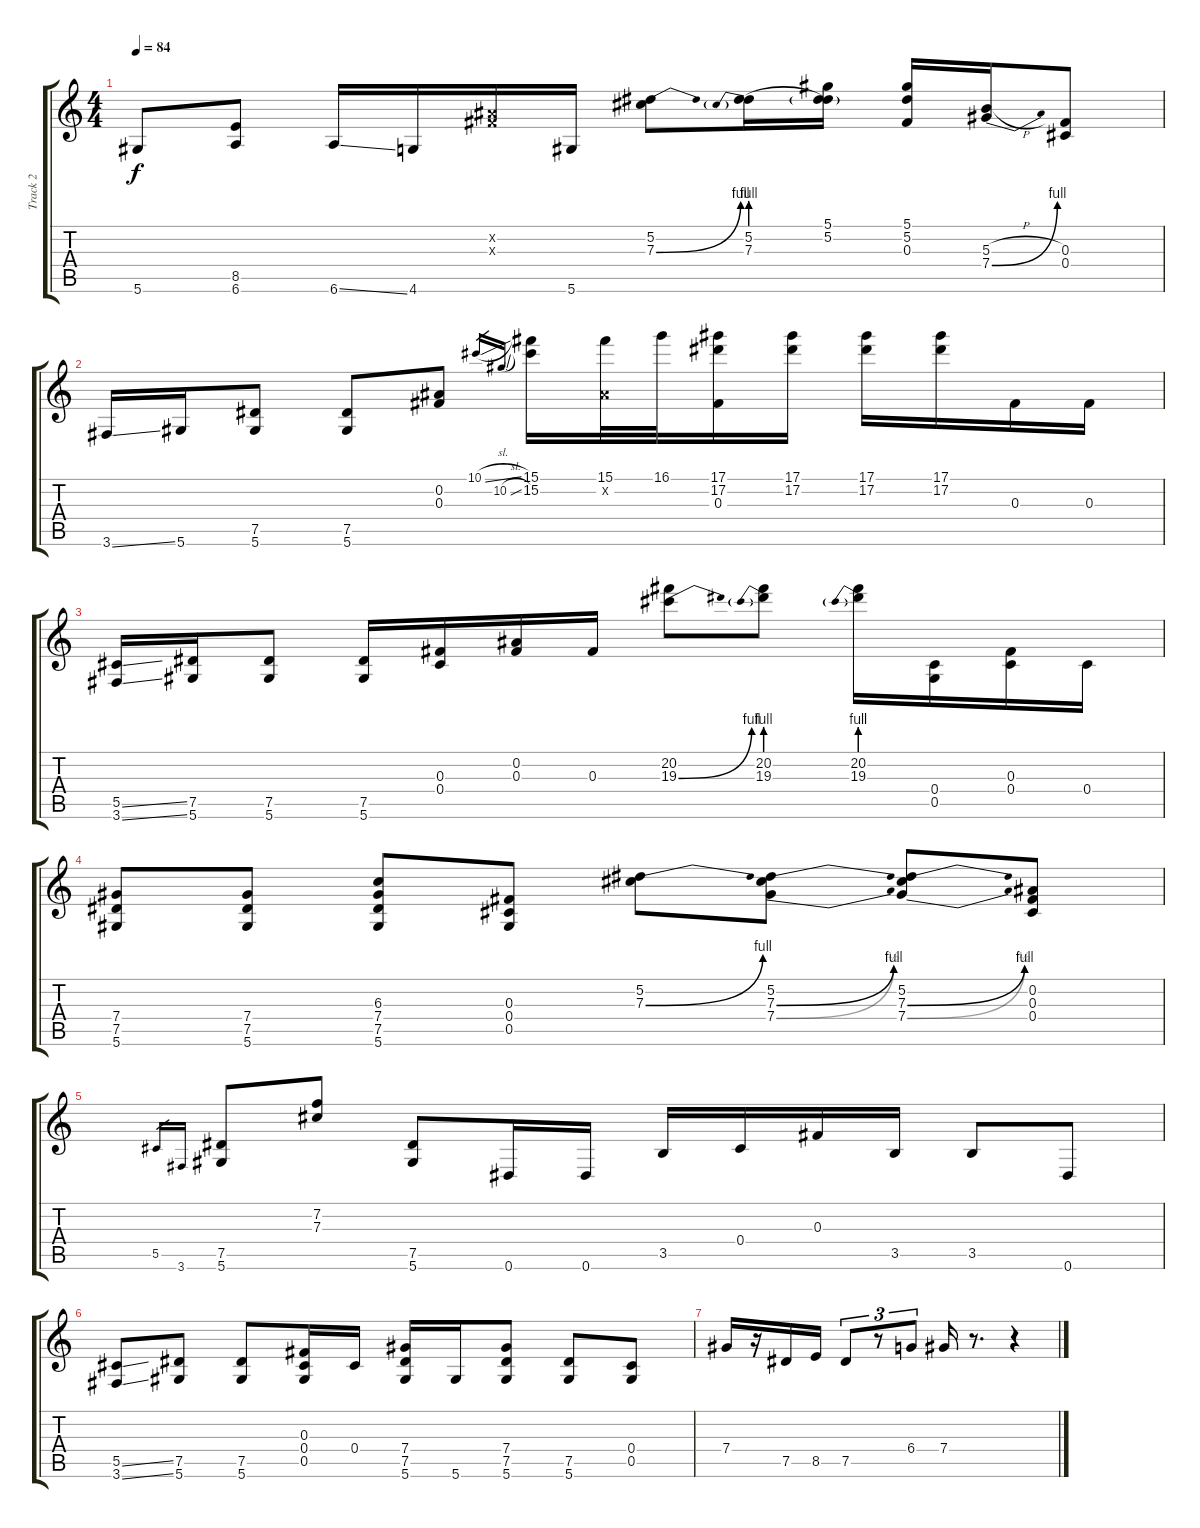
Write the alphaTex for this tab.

\track ("Track 2" "Track 2") {instrument fretlessbass}
\staff {score tabs}
\tuning (Eb4 Bb3 Gb3 Db3 Ab2 Eb2) {hide}
\ts (4 4)
\tempo 84
\clef g2
\ks c
5.6.8{dy f} (8.5 6.6).8 6.6{ss}.16 4.6.16 (0.2{x} 0.3{x}).16 5.6.16 (5.2 7.3{be (bend 0 0 60 4)}).8 (5.2 7.3{be (prebend 0 4 60 4)}).16 (5.1 5.2 7.3{t}).16 (5.1 5.2 0.3).16 (5.3{h} 7.4{be (bend 0 0 60 4)}).16 (0.3 0.4).8 |
3.6{ss}.16 5.6.16 (7.5 5.6).8 (7.5 5.6).8 (0.2 0.3).8 10.1{sl}.16{gr} 10.2{sl}.16{gr} (15.1 15.2).16 (15.1 0.2{x}).32 16.1.32 (17.1 17.2 0.3).16 (17.1 17.2).16 (17.1 17.2).16 (17.1 17.2).16 0.3.16 0.3.16 |
(5.5{ss} 3.6{ss}).16 (7.5 5.6).16 (7.5 5.6).8 (7.5 5.6).16 (0.3 0.4).16 (0.2 0.3).16 0.3.16 (20.2 19.3{be (bend 0 0 60 4)}).8 (20.2 19.3{be (prebend 0 4 60 4)}).8 (20.2 19.3{be (prebend 0 4 60 4)}).16 (0.4 0.5).16 (0.3 0.4).16 0.4.16 |
(7.4 7.5 5.6).8 (7.4 7.5 5.6).8 (6.3 7.4 7.5 5.6).8 (0.3 0.4 0.5).8 (5.2 7.3{be (bend 0 0 60 4)}).8 (5.2 7.3{be (bend 0 0 60 4)} 7.4{be (bend 0 0 60 2)}).8 (5.2 7.3{be (bend 0 0 60 4)} 7.4{be (bend 0 0 60 2)}).8 (0.2 0.3 0.4).8 |
5.5.16{gr} 3.6.16{gr} (7.5 5.6).8 (7.2 7.3).8 (7.5 5.6).8 0.6.16 0.6.16 3.5.16 0.4.16 0.3.16 3.5.16 3.5.8 0.6.8 |
(5.5{ss} 3.6{ss}).8 (7.5 5.6).8 (7.5 5.6).8 (0.3 0.4 0.5).16 0.4.16 (7.4 7.5 5.6).16 5.6.16 (7.4 7.5 5.6).8 (7.5 5.6).8 (0.4 0.5).8 |
7.4.16 r.16 7.5.16 8.5.16 7.5.8{tu (3 2)} r.8{tu (3 2)} 6.4.8{tu (3 2)} 7.4.16 r.8{d} r.4
